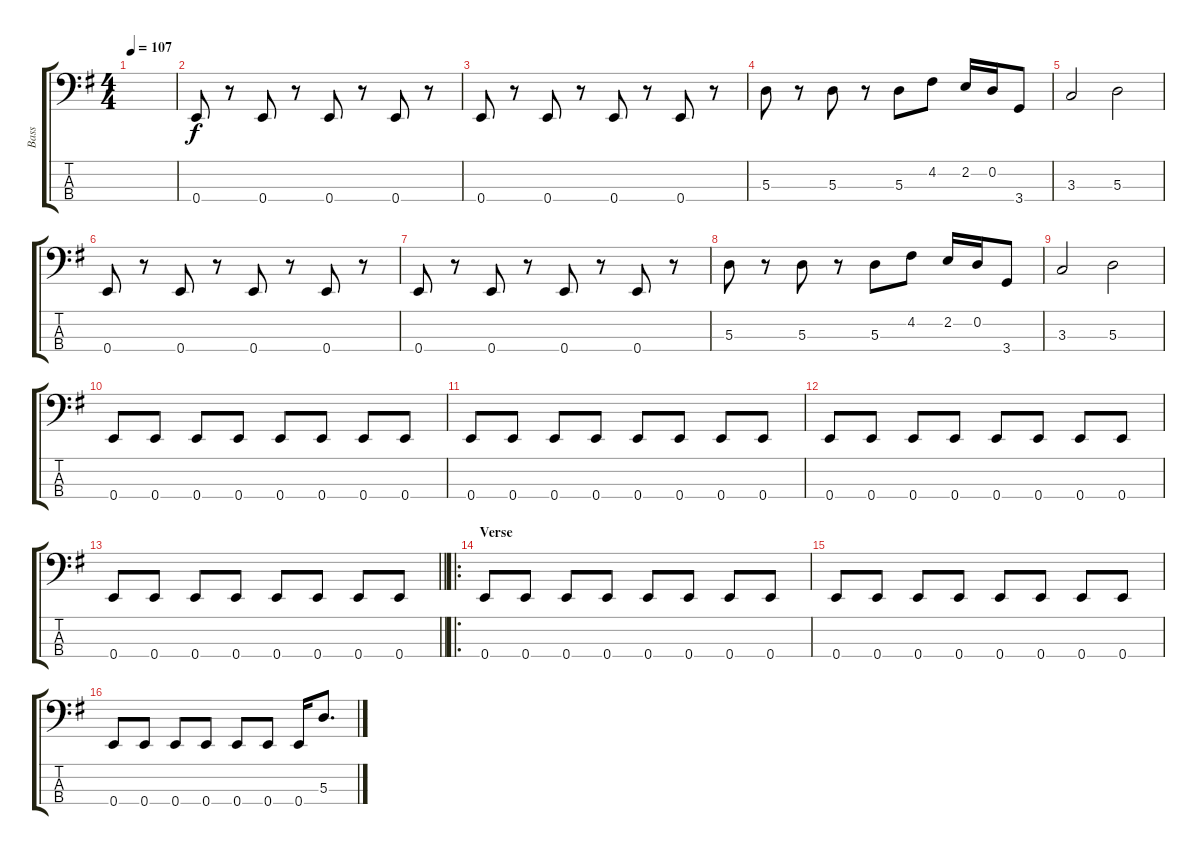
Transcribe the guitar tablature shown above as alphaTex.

\track ("Bass" "Bass") {instrument electricbasspick}
\staff {score tabs}
\tuning (G2 D2 A1 E1) {hide}
\ts (4 4)
\tempo 107
\clef f4
\ks eminor
|
0.4.8 r.8 0.4.8 r.8 0.4.8 r.8 0.4.8 r.8 |
0.4.8 r.8 0.4.8 r.8 0.4.8 r.8 0.4.8 r.8 |
5.3.8 r.8 5.3.8 r.8 5.3.8 4.2.8 2.2.16 0.2.16 3.4.8 |
3.3.2 5.3.2 |
0.4.8 r.8 0.4.8 r.8 0.4.8 r.8 0.4.8 r.8 |
0.4.8 r.8 0.4.8 r.8 0.4.8 r.8 0.4.8 r.8 |
5.3.8 r.8 5.3.8 r.8 5.3.8 4.2.8 2.2.16 0.2.16 3.4.8 |
3.3.2 5.3.2 |
0.4.8 0.4.8 0.4.8 0.4.8 0.4.8 0.4.8 0.4.8 0.4.8 |
0.4.8 0.4.8 0.4.8 0.4.8 0.4.8 0.4.8 0.4.8 0.4.8 |
0.4.8 0.4.8 0.4.8 0.4.8 0.4.8 0.4.8 0.4.8 0.4.8 |
\barLineRight lightlight
0.4.8 0.4.8 0.4.8 0.4.8 0.4.8 0.4.8 0.4.8 0.4.8 |
\ro
\section ("" "Verse")
0.4.8 0.4.8 0.4.8 0.4.8 0.4.8 0.4.8 0.4.8 0.4.8 |
0.4.8 0.4.8 0.4.8 0.4.8 0.4.8 0.4.8 0.4.8 0.4.8 |
0.4.8 0.4.8 0.4.8 0.4.8 0.4.8 0.4.8 0.4.16 5.3.8{d}
